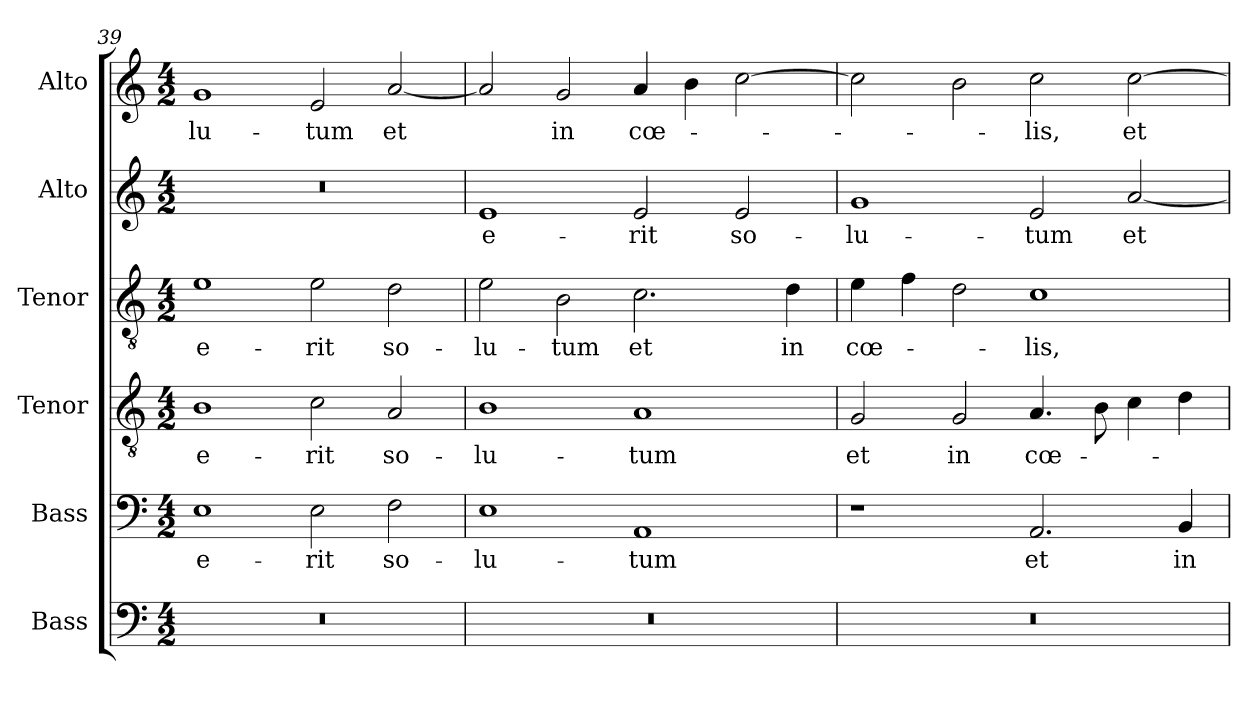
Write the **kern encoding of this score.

**kern	**kern	**text	**kern	**text	**kern	**text	**kern	**text	**kern	**text
*part6	*part5	*part5	*part4	*part4	*part3	*part3	*part2	*part2	*part1	*part1
*staff6	*staff5	*staff5	*staff4	*staff4	*staff3	*staff3	*staff2	*staff2	*staff1	*staff1
*I"Bass	*I"Bass	*	*I"Tenor	*	*I"Tenor	*	*I"Alto	*	*I"Alto	*
*I'B.	*I'B.	*	*I'T.	*	*I'T.	*	*I'A.	*	*I'A.	*
*clefF4	*clefF4	*	*clefGv2	*	*clefGv2	*	*clefG2	*	*clefG2	*
*	*	*	*ITrd7c12	*	*ITrd7c12	*	*	*	*	*
*k[]	*k[]	*	*k[]	*	*k[]	*	*k[]	*	*k[]	*
*C:	*C:	*	*C:	*	*C:	*	*C:	*	*C:	*
*M4/2	*M4/2	*	*M4/2	*	*M4/2	*	*M4/2	*	*M4/2	*
=39	=39	=39	=39	=39	=39	=39	=39	=39	=39	=39
!LO:N:vis=1	!	!	!	!	!	!	!	!	!	!
!	!	!LO:LY:b:color=#000000	!	!	!	!	!	!	!	!
!	!	!	!	!LO:LY:b:color=#000000	!	!	!	!	!	!
!	!	!	!	!	!	!LO:LY:b:color=#000000	!LO:N:vis=1	!	!	!
!	!	!	!	!	!	!	!	!	!	!LO:LY:b:color=#000000
0r	1Ei	e-	1BBi	e-	1Ei	e-	0r	.	1gi	-lu-
!	!	!LO:LY:b:color=#000000	!	!	!	!	!	!	!	!
!	!	!	!	!LO:LY:b:color=#000000	!	!	!	!	!	!
!	!	!	!	!	!	!LO:LY:b:color=#000000	!	!	!	!
!	!	!	!	!	!	!	!	!	!	!LO:LY:b:color=#000000
.	2Ei\	-rit	2Ci\	-rit	2Ei\	-rit	.	.	2ei/	-tum
!	!	!LO:LY:b:color=#000000	!	!	!	!	!	!	!	!
!	!	!	!	!LO:LY:b:color=#000000	!	!	!	!	!	!
!	!	!	!	!	!	!LO:LY:b:color=#000000	!	!	!	!
!	!	!	!	!	!	!	!	!	!	!LO:LY:b:color=#000000
.	2Fi\	so-	2AAi/	so-	2Di\	so-	.	.	[2ai/	et
=40	=40	=40	=40	=40	=40	=40	=40	=40	=40	=40
!LO:N:vis=1	!	!	!	!	!	!	!	!	!	!
!	!	!LO:LY:b:color=#000000	!	!	!	!	!	!	!	!
!	!	!	!	!LO:LY:b:color=#000000	!	!	!	!	!	!
!	!	!	!	!	!	!LO:LY:b:color=#000000	!	!	!	!
!	!	!	!	!	!	!	!	!LO:LY:b:color=#000000	!	!
0r	1Ei	-lu-	1BBi	-lu-	2Ei\	-lu-	1ei	e-	2ai/]	.
!	!	!	!	!	!	!LO:LY:b:color=#000000	!	!	!	!
!	!	!	!	!	!	!	!	!	!	!LO:LY:b:color=#000000
.	.	.	.	.	2BBi\	-tum	.	.	2gi/	in
!	!	!LO:LY:b:color=#000000	!	!	!	!	!	!	!	!
!	!	!	!	!LO:LY:b:color=#000000	!	!	!	!	!	!
!	!	!	!	!	!	!LO:LY:b:color=#000000	!	!	!	!
!	!	!	!	!	!	!	!	!LO:LY:b:color=#000000	!	!
!	!	!	!	!	!	!	!	!	!	!LO:LY:b:color=#000000
.	1AAi	-tum	1AAi	-tum	2.Ci\	et	2ei/	-rit	4ai/	cœ-
.	.	.	.	.	.	.	.	.	4bi\	.
!	!	!	!	!	!	!	!	!LO:LY:b:color=#000000	!	!
.	.	.	.	.	.	.	2ei/	so-	[2cci\	.
!	!	!	!	!	!	!LO:LY:b:color=#000000	!	!	!	!
.	.	.	.	.	4Di\	in	.	.	.	.
!!LO:PB:g=z
=41	=41	=41	=41	=41	=41	=41	=41	=41	=41	=41
!LO:N:vis=1	!	!	!	!	!	!	!	!	!	!
!	!	!	!	!LO:LY:b:color=#000000	!	!	!	!	!	!
!	!	!	!	!	!	!LO:LY:b:color=#000000	!	!	!	!
!	!	!	!	!	!	!	!	!LO:LY:b:color=#000000	!	!
0r	1r	.	2GGi/	et	4Ei\	cœ-	1gi	-lu-	2cci\]	.
.	.	.	.	.	4Fi\	.	.	.	.	.
!	!	!	!	!LO:LY:b:color=#000000	!	!	!	!	!	!
.	.	.	2GGi/	in	2Di\	.	.	.	2bi\	.
!	!	!LO:LY:b:color=#000000	!	!	!	!	!	!	!	!
!	!	!	!	!LO:LY:b:color=#000000	!	!	!	!	!	!
!	!	!	!	!	!	!LO:LY:b:color=#000000	!	!	!	!
!	!	!	!	!	!	!	!	!LO:LY:b:color=#000000	!	!
!	!	!	!	!	!	!	!	!	!	!LO:LY:b:color=#000000
.	2.AAi/	et	4.AAi/	cœ-	1Ci	-lis,	2ei/	-tum	2cci\	-lis,
.	.	.	8BBi\	.	.	.	.	.	.	.
!	!	!	!	!	!	!	!	!LO:LY:b:color=#000000	!	!
!	!	!	!	!	!	!	!	!	!	!LO:LY:b:color=#000000
.	.	.	4Ci\	.	.	.	[2ai/	et	[2cci\	et
!	!	!LO:LY:b:color=#000000	!	!	!	!	!	!	!	!
.	4BBi/	in	4Di\	.	.	.	.	.	.	.
=	=	=	=	=	=	=	=	=	=	=
*-	*-	*-	*-	*-	*-	*-	*-	*-	*-	*-
